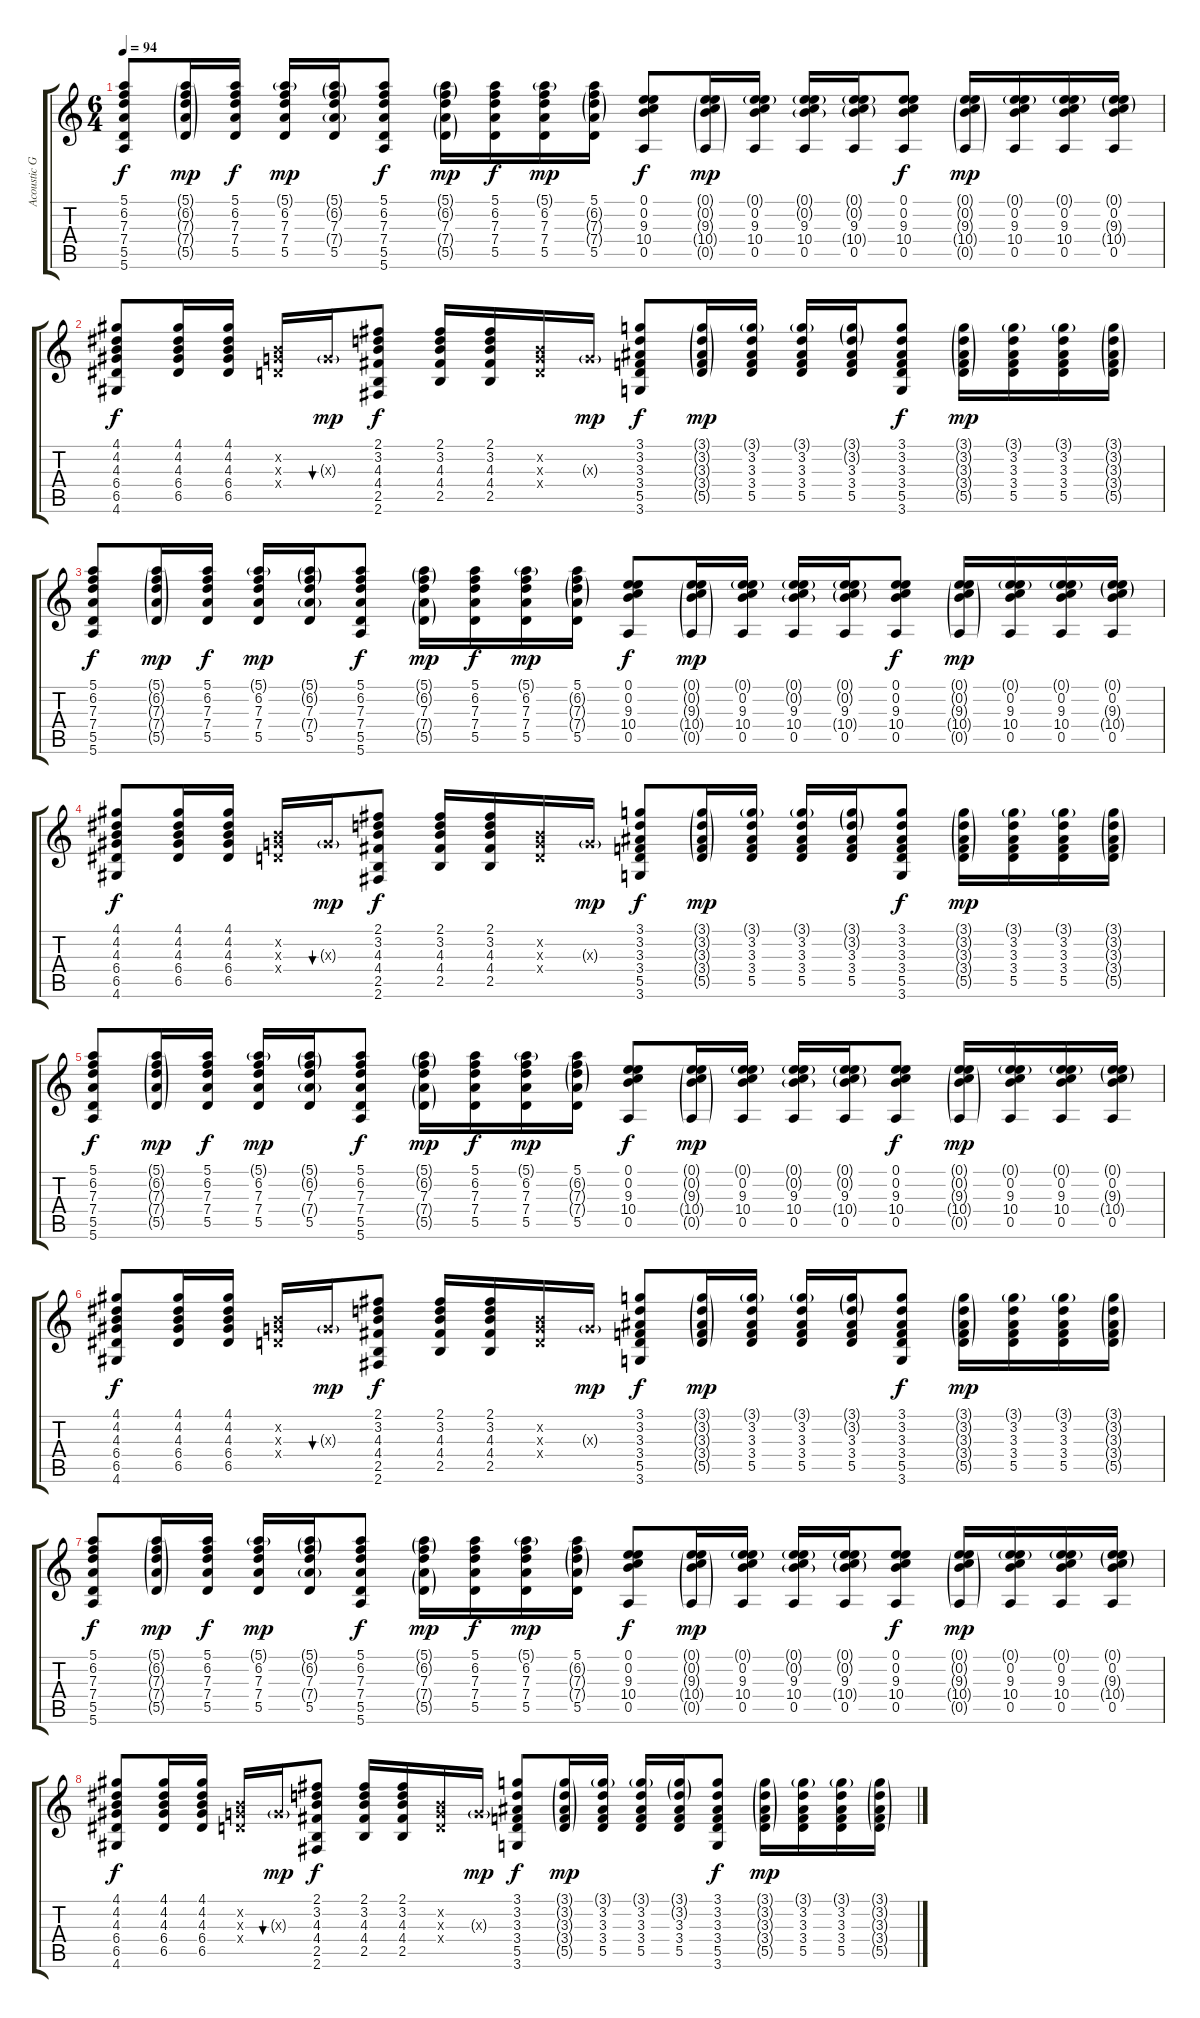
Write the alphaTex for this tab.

\track ("Acoustic Guitar" "Acoustic G") {instrument acousticguitarsteel}
\staff {score tabs}
\tuning (E4 B3 G3 D3 A2 E2) {hide}
\ts (6 4)
\tempo 94
\clef g2
\ks c
(5.1 6.2 7.3 7.4 5.5 5.6).8{dy f} (5.1{g} 6.2{g} 7.3{g} 7.4{g} 5.5{g}).16{dy mp} (5.1 6.2 7.3 7.4 5.5).16{dy f} (5.1{g} 6.2 7.3 7.4 5.5).16{dy mp} (5.1{g} 6.2{g} 7.3 7.4{g} 5.5).16 (5.1 6.2 7.3 7.4 5.5 5.6).8{dy f} (5.1{g} 6.2{g} 7.3 7.4{g} 5.5{g}).16{dy mp} (5.1 6.2 7.3 7.4 5.5).16{dy f} (5.1{g} 6.2 7.3 7.4 5.5).16{dy mp} (5.1 6.2{g} 7.3{g} 7.4{g} 5.5).16 (0.1 0.2 9.3 10.4 0.5).8{dy f} (0.1{g} 0.2{g} 9.3{g} 10.4{g} 0.5{g}).16{dy mp} (0.1{g} 0.2 9.3 10.4 0.5).16 (0.1{g} 0.2{g} 9.3 10.4 0.5).16 (0.1{g} 0.2{g} 9.3 10.4{g} 0.5).16 (0.1 0.2 9.3 10.4 0.5).8{dy f} (0.1{g} 0.2{g} 9.3{g} 10.4{g} 0.5{g}).16{dy mp} (0.1{g} 0.2 9.3 10.4 0.5).16 (0.1{g} 0.2 9.3 10.4 0.5).16 (0.1{g} 0.2 9.3{g} 10.4{g} 0.5).16 |
(4.1 4.2 4.3 6.4 6.5 4.6).8{dy f} (4.1 4.2 4.3 6.4 6.5).16 (4.1 4.2 4.3 6.4 6.5).16 (0.2{x} 0.3{x} 0.4{x}).16 0.3{g x}.16{bu 60 dy mp} (2.1 3.2 4.3 4.4 2.5 2.6).8{dy f} (2.1 3.2 4.3 4.4 2.5).16 (2.1 3.2 4.3 4.4 2.5).16 (0.2{x} 0.3{x} 0.4{x}).16 0.3{g x}.16{dy mp} (3.1 3.2 3.3 3.4 5.5 3.6).8{dy f} (3.1{g} 3.2{g} 3.3{g} 3.4{g} 5.5{g}).16{dy mp} (3.1{g} 3.2 3.3 3.4 5.5).16 (3.1{g} 3.2 3.3 3.4 5.5).16 (3.1{g} 3.2{g} 3.3 3.4 5.5).16 (3.1 3.2 3.3 3.4 5.5 3.6).8{dy f} (3.1{g} 3.2{g} 3.3{g} 3.4{g} 5.5{g}).16{dy mp} (3.1{g} 3.2 3.3 3.4 5.5).16 (3.1{g} 3.2 3.3 3.4 5.5).16 (3.1{g} 3.2{g} 3.3{g} 3.4{g} 5.5{g}).16 |
(5.1 6.2 7.3 7.4 5.5 5.6).8{dy f} (5.1{g} 6.2{g} 7.3{g} 7.4{g} 5.5{g}).16{dy mp} (5.1 6.2 7.3 7.4 5.5).16{dy f} (5.1{g} 6.2 7.3 7.4 5.5).16{dy mp} (5.1{g} 6.2{g} 7.3 7.4{g} 5.5).16 (5.1 6.2 7.3 7.4 5.5 5.6).8{dy f} (5.1{g} 6.2{g} 7.3 7.4{g} 5.5{g}).16{dy mp} (5.1 6.2 7.3 7.4 5.5).16{dy f} (5.1{g} 6.2 7.3 7.4 5.5).16{dy mp} (5.1 6.2{g} 7.3{g} 7.4{g} 5.5).16 (0.1 0.2 9.3 10.4 0.5).8{dy f} (0.1{g} 0.2{g} 9.3{g} 10.4{g} 0.5{g}).16{dy mp} (0.1{g} 0.2 9.3 10.4 0.5).16 (0.1{g} 0.2{g} 9.3 10.4 0.5).16 (0.1{g} 0.2{g} 9.3 10.4{g} 0.5).16 (0.1 0.2 9.3 10.4 0.5).8{dy f} (0.1{g} 0.2{g} 9.3{g} 10.4{g} 0.5{g}).16{dy mp} (0.1{g} 0.2 9.3 10.4 0.5).16 (0.1{g} 0.2 9.3 10.4 0.5).16 (0.1{g} 0.2 9.3{g} 10.4{g} 0.5).16 |
(4.1 4.2 4.3 6.4 6.5 4.6).8{dy f} (4.1 4.2 4.3 6.4 6.5).16 (4.1 4.2 4.3 6.4 6.5).16 (0.2{x} 0.3{x} 0.4{x}).16 0.3{g x}.16{bu 60 dy mp} (2.1 3.2 4.3 4.4 2.5 2.6).8{dy f} (2.1 3.2 4.3 4.4 2.5).16 (2.1 3.2 4.3 4.4 2.5).16 (0.2{x} 0.3{x} 0.4{x}).16 0.3{g x}.16{dy mp} (3.1 3.2 3.3 3.4 5.5 3.6).8{dy f} (3.1{g} 3.2{g} 3.3{g} 3.4{g} 5.5{g}).16{dy mp} (3.1{g} 3.2 3.3 3.4 5.5).16 (3.1{g} 3.2 3.3 3.4 5.5).16 (3.1{g} 3.2{g} 3.3 3.4 5.5).16 (3.1 3.2 3.3 3.4 5.5 3.6).8{dy f} (3.1{g} 3.2{g} 3.3{g} 3.4{g} 5.5{g}).16{dy mp} (3.1{g} 3.2 3.3 3.4 5.5).16 (3.1{g} 3.2 3.3 3.4 5.5).16 (3.1{g} 3.2{g} 3.3{g} 3.4{g} 5.5{g}).16 |
(5.1 6.2 7.3 7.4 5.5 5.6).8{dy f} (5.1{g} 6.2{g} 7.3{g} 7.4{g} 5.5{g}).16{dy mp} (5.1 6.2 7.3 7.4 5.5).16{dy f} (5.1{g} 6.2 7.3 7.4 5.5).16{dy mp} (5.1{g} 6.2{g} 7.3 7.4{g} 5.5).16 (5.1 6.2 7.3 7.4 5.5 5.6).8{dy f} (5.1{g} 6.2{g} 7.3 7.4{g} 5.5{g}).16{dy mp} (5.1 6.2 7.3 7.4 5.5).16{dy f} (5.1{g} 6.2 7.3 7.4 5.5).16{dy mp} (5.1 6.2{g} 7.3{g} 7.4{g} 5.5).16 (0.1 0.2 9.3 10.4 0.5).8{dy f} (0.1{g} 0.2{g} 9.3{g} 10.4{g} 0.5{g}).16{dy mp} (0.1{g} 0.2 9.3 10.4 0.5).16 (0.1{g} 0.2{g} 9.3 10.4 0.5).16 (0.1{g} 0.2{g} 9.3 10.4{g} 0.5).16 (0.1 0.2 9.3 10.4 0.5).8{dy f} (0.1{g} 0.2{g} 9.3{g} 10.4{g} 0.5{g}).16{dy mp} (0.1{g} 0.2 9.3 10.4 0.5).16 (0.1{g} 0.2 9.3 10.4 0.5).16 (0.1{g} 0.2 9.3{g} 10.4{g} 0.5).16 |
(4.1 4.2 4.3 6.4 6.5 4.6).8{dy f} (4.1 4.2 4.3 6.4 6.5).16 (4.1 4.2 4.3 6.4 6.5).16 (0.2{x} 0.3{x} 0.4{x}).16 0.3{g x}.16{bu 60 dy mp} (2.1 3.2 4.3 4.4 2.5 2.6).8{dy f} (2.1 3.2 4.3 4.4 2.5).16 (2.1 3.2 4.3 4.4 2.5).16 (0.2{x} 0.3{x} 0.4{x}).16 0.3{g x}.16{dy mp} (3.1 3.2 3.3 3.4 5.5 3.6).8{dy f} (3.1{g} 3.2{g} 3.3{g} 3.4{g} 5.5{g}).16{dy mp} (3.1{g} 3.2 3.3 3.4 5.5).16 (3.1{g} 3.2 3.3 3.4 5.5).16 (3.1{g} 3.2{g} 3.3 3.4 5.5).16 (3.1 3.2 3.3 3.4 5.5 3.6).8{dy f} (3.1{g} 3.2{g} 3.3{g} 3.4{g} 5.5{g}).16{dy mp} (3.1{g} 3.2 3.3 3.4 5.5).16 (3.1{g} 3.2 3.3 3.4 5.5).16 (3.1{g} 3.2{g} 3.3{g} 3.4{g} 5.5{g}).16 |
(5.1 6.2 7.3 7.4 5.5 5.6).8{dy f} (5.1{g} 6.2{g} 7.3{g} 7.4{g} 5.5{g}).16{dy mp} (5.1 6.2 7.3 7.4 5.5).16{dy f} (5.1{g} 6.2 7.3 7.4 5.5).16{dy mp} (5.1{g} 6.2{g} 7.3 7.4{g} 5.5).16 (5.1 6.2 7.3 7.4 5.5 5.6).8{dy f} (5.1{g} 6.2{g} 7.3 7.4{g} 5.5{g}).16{dy mp} (5.1 6.2 7.3 7.4 5.5).16{dy f} (5.1{g} 6.2 7.3 7.4 5.5).16{dy mp} (5.1 6.2{g} 7.3{g} 7.4{g} 5.5).16 (0.1 0.2 9.3 10.4 0.5).8{dy f} (0.1{g} 0.2{g} 9.3{g} 10.4{g} 0.5{g}).16{dy mp} (0.1{g} 0.2 9.3 10.4 0.5).16 (0.1{g} 0.2{g} 9.3 10.4 0.5).16 (0.1{g} 0.2{g} 9.3 10.4{g} 0.5).16 (0.1 0.2 9.3 10.4 0.5).8{dy f} (0.1{g} 0.2{g} 9.3{g} 10.4{g} 0.5{g}).16{dy mp} (0.1{g} 0.2 9.3 10.4 0.5).16 (0.1{g} 0.2 9.3 10.4 0.5).16 (0.1{g} 0.2 9.3{g} 10.4{g} 0.5).16 |
(4.1 4.2 4.3 6.4 6.5 4.6).8{dy f} (4.1 4.2 4.3 6.4 6.5).16 (4.1 4.2 4.3 6.4 6.5).16 (0.2{x} 0.3{x} 0.4{x}).16 0.3{g x}.16{bu 60 dy mp} (2.1 3.2 4.3 4.4 2.5 2.6).8{dy f} (2.1 3.2 4.3 4.4 2.5).16 (2.1 3.2 4.3 4.4 2.5).16 (0.2{x} 0.3{x} 0.4{x}).16 0.3{g x}.16{dy mp} (3.1 3.2 3.3 3.4 5.5 3.6).8{dy f} (3.1{g} 3.2{g} 3.3{g} 3.4{g} 5.5{g}).16{dy mp} (3.1{g} 3.2 3.3 3.4 5.5).16 (3.1{g} 3.2 3.3 3.4 5.5).16 (3.1{g} 3.2{g} 3.3 3.4 5.5).16 (3.1 3.2 3.3 3.4 5.5 3.6).8{dy f} (3.1{g} 3.2{g} 3.3{g} 3.4{g} 5.5{g}).16{dy mp} (3.1{g} 3.2 3.3 3.4 5.5).16 (3.1{g} 3.2 3.3 3.4 5.5).16 (3.1{g} 3.2{g} 3.3{g} 3.4{g} 5.5{g}).16
